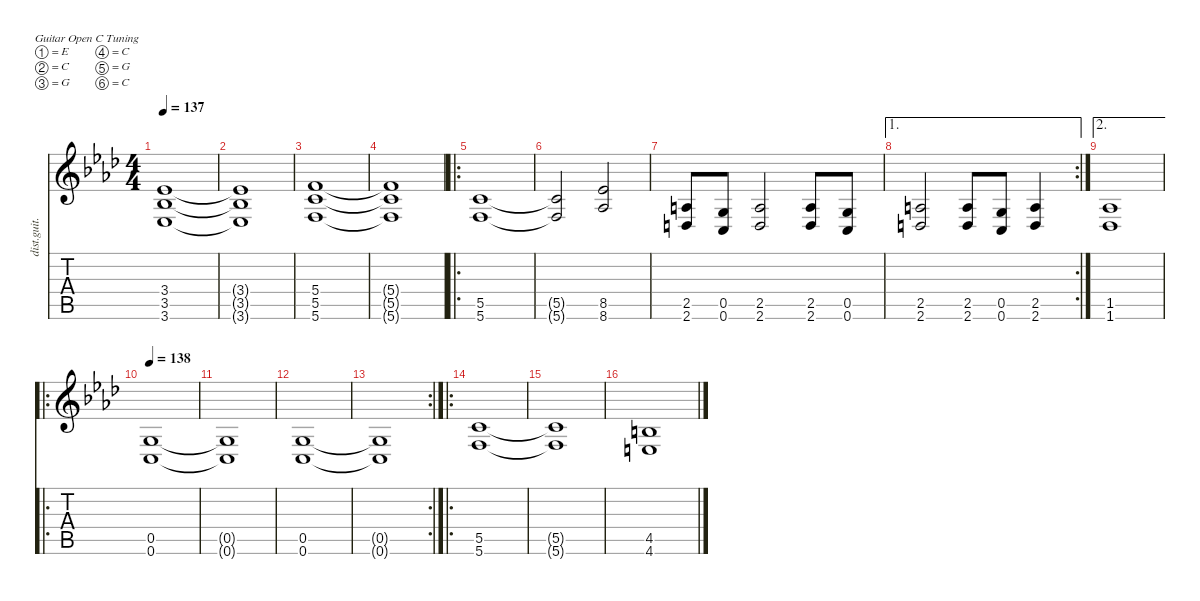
\defaultSystemsLayout 4
\hideDynamics
\bracketExtendMode nobrackets
\otherSystemsTrackNameOrientation horizontal
\track ("Guitar 2" "dist.guit.") {defaultSystemsLayout 8 instrument distortionguitar}
\staff {score tabs}
\tuning (E4 C4 G3 C3 G2 C2)
\ts (4 4)
\tempo 137
\clef g2
\ks ab
(3.4{acc b} 3.5{acc b} 3.6{acc b}).1{dy f beam Up} |
(3.4{t acc b} 3.5{t acc b} 3.6{t acc b}).1{beam Up} |
(5.4{acc forcenatural} 5.5{acc forcenatural} 5.6{acc forcenatural}).1{beam Up} |
(5.4{t acc forcenatural} 5.5{t acc forcenatural} 5.6{t acc forcenatural}).1{beam Up} |
\ro
(5.5{acc forcenatural} 5.6{acc forcenatural}).1{beam Up} |
(5.5{t acc forcenatural} 5.6{t acc forcenatural}).2{beam Up} (8.5{acc b} 8.6{acc b}).2{beam Up} |
(2.5{acc forcenatural} 2.6{acc forcenatural}).8{beam Up} (0.5{acc forcenatural} 0.6{acc forcenatural}).8{beam Up} (2.5{acc forcenatural} 2.6{acc forcenatural}).2{beam Up} (2.5{acc forcenatural} 2.6{acc forcenatural}).8{beam Up} (0.5{acc forcenatural} 0.6{acc forcenatural}).8{beam Up} |
\ae 1
\rc 2
(2.5{acc forcenatural} 2.6{acc forcenatural}).2{beam Up} (2.5{acc forcenatural} 2.6{acc forcenatural}).8{beam Up} (0.5{acc forcenatural} 0.6{acc forcenatural}).8{beam Up} (2.5{acc forcenatural} 2.6{acc forcenatural}).4{beam Up} |
\ae 2
(1.5{acc b} 1.6{acc b}).1{beam Up} |
\ro
\tempo 138
(0.5{acc forcenatural} 0.6{acc forcenatural}).1{beam Up} |
(0.5{t acc forcenatural} 0.6{t acc forcenatural}).1{beam Up} |
(0.5{acc forcenatural} 0.6{acc forcenatural}).1{beam Up} |
\rc 2
(0.5{t acc forcenatural} 0.6{t acc forcenatural}).1{beam Up} |
\ro
(5.5{acc forcenatural} 5.6{acc forcenatural}).1{beam Up} |
(5.5{t acc forcenatural} 5.6{t acc forcenatural}).1{beam Up} |
(4.5{acc forcenatural} 4.6{acc forcenatural}).1{beam Up}
